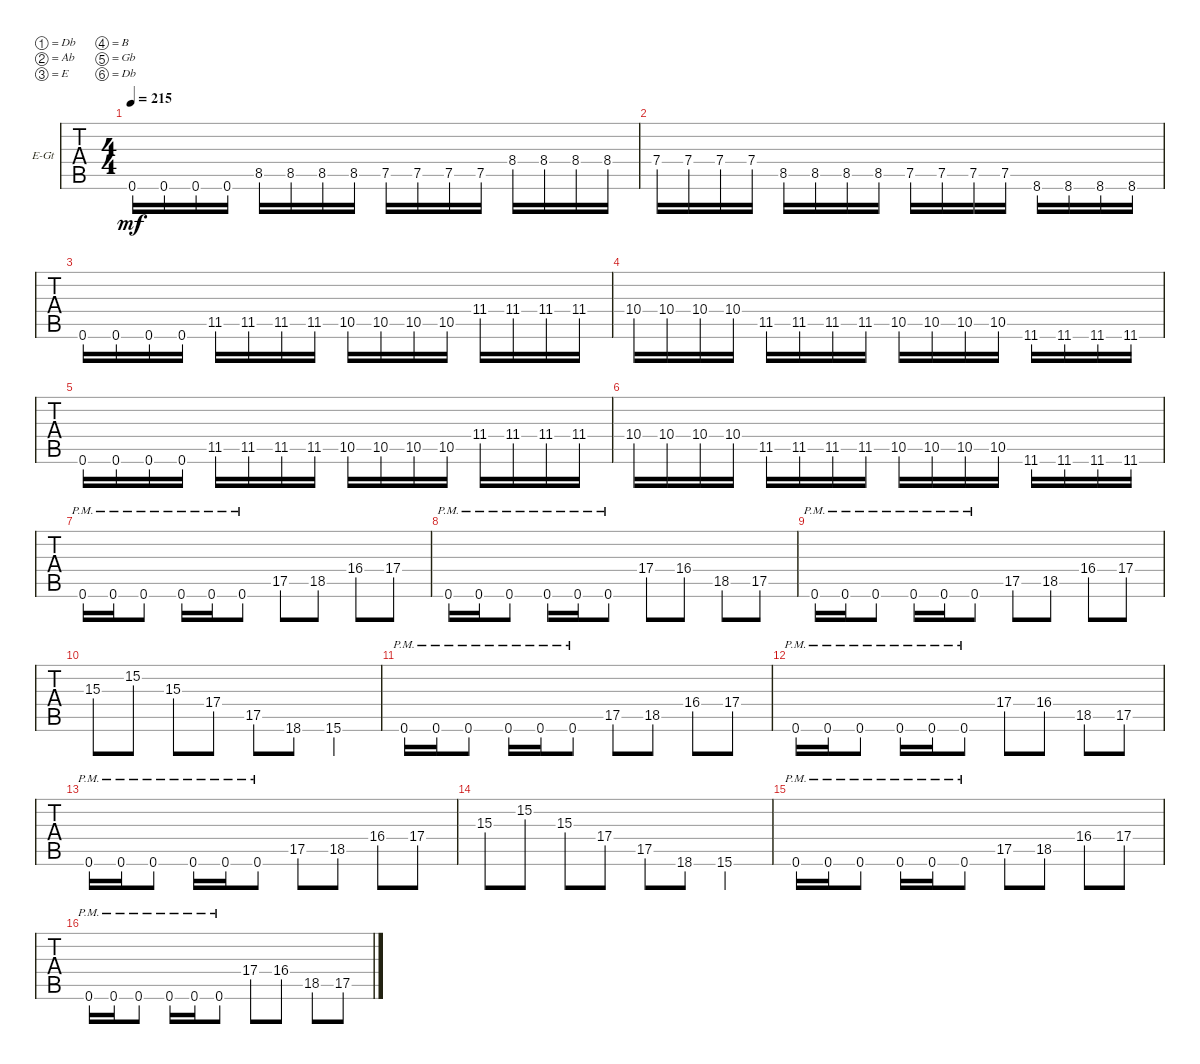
\defaultSystemsLayout 4
\bracketExtendMode groupsimilarinstruments
\firstSystemTrackNameOrientation horizontal
\otherSystemsTrackNameOrientation horizontal
\track ("John Gallagher" "E-Gt") {instrument distortionguitar}
\staff {tabs}
\tuning (Db4 Ab3 E3 B2 Gb2 Db2)
\ts (4 4)
\tempo 215
\clef g2
\ks c
0.6.16{dy mf} 0.6.16 0.6.16 0.6.16 8.5.16 8.5.16 8.5.16 8.5.16 7.5.16 7.5.16 7.5.16 7.5.16 8.4.16 8.4.16 8.4.16 8.4.16 |
7.4.16 7.4.16 7.4.16 7.4.16 8.5.16 8.5.16 8.5.16 8.5.16 7.5.16 7.5.16 7.5.16 7.5.16 8.6.16 8.6.16 8.6.16 8.6.16 |
0.6.16 0.6.16 0.6.16 0.6.16 11.5.16 11.5.16 11.5.16 11.5.16 10.5.16 10.5.16 10.5.16 10.5.16 11.4.16 11.4.16 11.4.16 11.4.16 |
10.4.16 10.4.16 10.4.16 10.4.16 11.5.16 11.5.16 11.5.16 11.5.16 10.5.16 10.5.16 10.5.16 10.5.16 11.6.16 11.6.16 11.6.16 11.6.16 |
0.6.16 0.6.16 0.6.16 0.6.16 11.5.16 11.5.16 11.5.16 11.5.16 10.5.16 10.5.16 10.5.16 10.5.16 11.4.16 11.4.16 11.4.16 11.4.16 |
10.4.16 10.4.16 10.4.16 10.4.16 11.5.16 11.5.16 11.5.16 11.5.16 10.5.16 10.5.16 10.5.16 10.5.16 11.6.16 11.6.16 11.6.16 11.6.16 |
0.6{pm}.16 0.6{pm}.16 0.6{pm}.8 0.6{pm}.16 0.6{pm}.16 0.6{pm}.8 17.5.8 18.5.8 16.4.8 17.4.8 |
0.6{pm}.16 0.6{pm}.16 0.6{pm}.8 0.6{pm}.16 0.6{pm}.16 0.6{pm}.8 17.4.8 16.4.8 18.5.8 17.5.8 |
0.6{pm}.16 0.6{pm}.16 0.6{pm}.8 0.6{pm}.16 0.6{pm}.16 0.6{pm}.8 17.5.8 18.5.8 16.4.8 17.4.8 |
15.3.8 15.2.8 15.3.8 17.4.8 17.5.8 18.6.8 15.6.4 |
0.6{pm}.16 0.6{pm}.16 0.6{pm}.8 0.6{pm}.16 0.6{pm}.16 0.6{pm}.8 17.5.8 18.5.8 16.4.8 17.4.8 |
0.6{pm}.16 0.6{pm}.16 0.6{pm}.8 0.6{pm}.16 0.6{pm}.16 0.6{pm}.8 17.4.8 16.4.8 18.5.8 17.5.8 |
0.6{pm}.16 0.6{pm}.16 0.6{pm}.8 0.6{pm}.16 0.6{pm}.16 0.6{pm}.8 17.5.8 18.5.8 16.4.8 17.4.8 |
15.3.8 15.2.8 15.3.8 17.4.8 17.5.8 18.6.8 15.6.4 |
0.6{pm}.16 0.6{pm}.16 0.6{pm}.8 0.6{pm}.16 0.6{pm}.16 0.6{pm}.8 17.5.8 18.5.8 16.4.8 17.4.8 |
0.6{pm}.16 0.6{pm}.16 0.6{pm}.8 0.6{pm}.16 0.6{pm}.16 0.6{pm}.8 17.4.8 16.4.8 18.5.8 17.5.8
